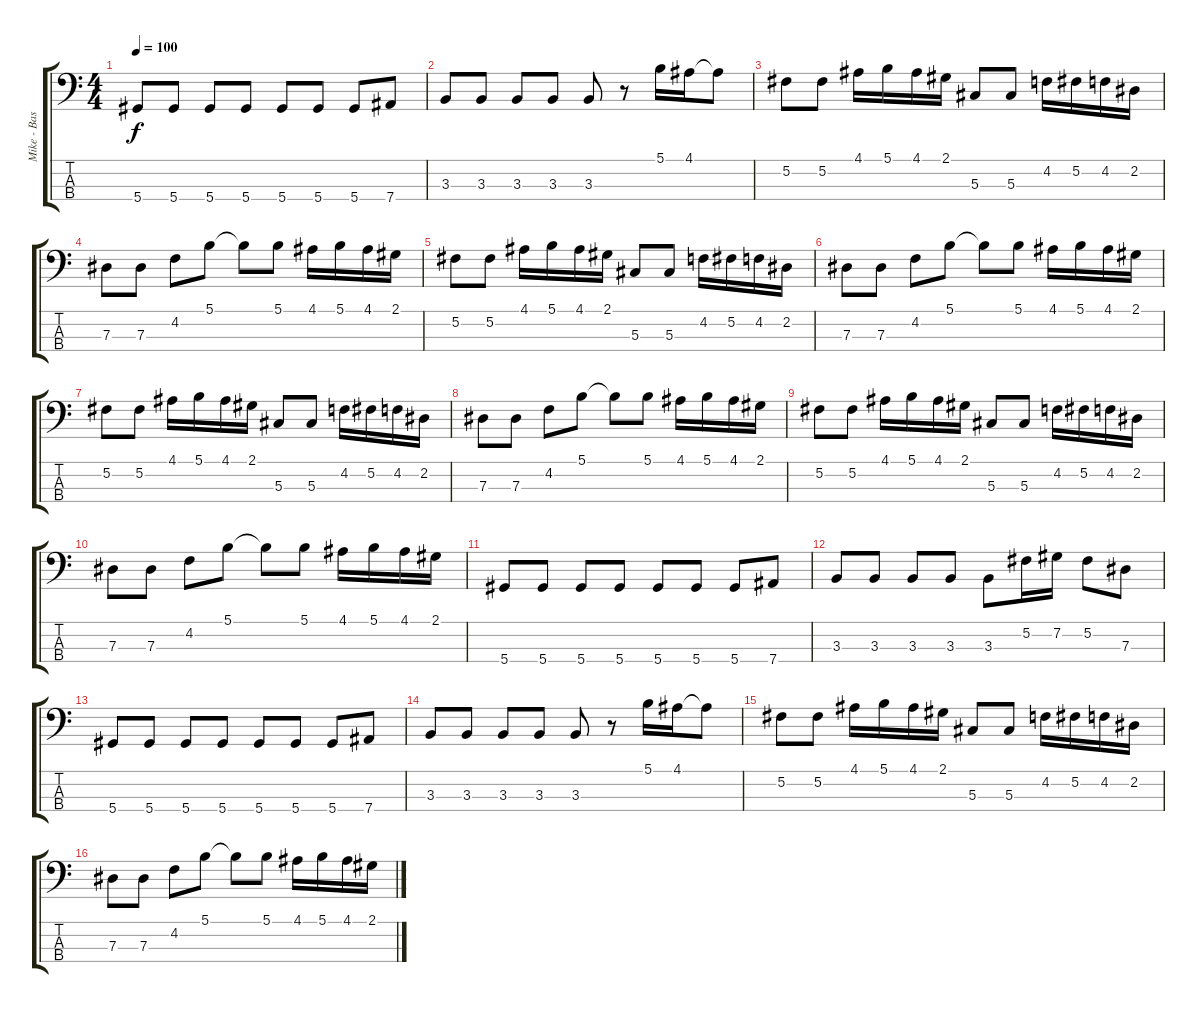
\track ("Mike - Bass Right" "Mike - Bas") {instrument electricbasspick}
\staff {score tabs}
\tuning (Gb2 Db2 Ab1 Eb1) {hide}
\ts (4 4)
\tempo 100
\clef f4
\ks c
5.4.8{dy f} 5.4.8 5.4.8 5.4.8 5.4.8 5.4.8 5.4.8 7.4.8 |
3.3.8 3.3.8 3.3.8 3.3.8 3.3.8 r.8 5.1.16 4.1.16 4.1{t}.8 |
5.2.8 5.2.8 4.1.16 5.1.16 4.1.16 2.1.16 5.3.8 5.3.8 4.2.16 5.2.16 4.2.16 2.2.16 |
7.3.8 7.3.8 4.2.8 5.1.8 5.1{t}.8 5.1.8 4.1.16 5.1.16 4.1.16 2.1.16 |
5.2.8 5.2.8 4.1.16 5.1.16 4.1.16 2.1.16 5.3.8 5.3.8 4.2.16 5.2.16 4.2.16 2.2.16 |
7.3.8 7.3.8 4.2.8 5.1.8 5.1{t}.8 5.1.8 4.1.16 5.1.16 4.1.16 2.1.16 |
5.2.8 5.2.8 4.1.16 5.1.16 4.1.16 2.1.16 5.3.8 5.3.8 4.2.16 5.2.16 4.2.16 2.2.16 |
7.3.8 7.3.8 4.2.8 5.1.8 5.1{t}.8 5.1.8 4.1.16 5.1.16 4.1.16 2.1.16 |
5.2.8 5.2.8 4.1.16 5.1.16 4.1.16 2.1.16 5.3.8 5.3.8 4.2.16 5.2.16 4.2.16 2.2.16 |
7.3.8 7.3.8 4.2.8 5.1.8 5.1{t}.8 5.1.8 4.1.16 5.1.16 4.1.16 2.1.16 |
5.4.8 5.4.8 5.4.8 5.4.8 5.4.8 5.4.8 5.4.8 7.4.8 |
3.3.8 3.3.8 3.3.8 3.3.8 3.3.8 5.2.16 7.2.16 5.2.8 7.3.8 |
5.4.8 5.4.8 5.4.8 5.4.8 5.4.8 5.4.8 5.4.8 7.4.8 |
3.3.8 3.3.8 3.3.8 3.3.8 3.3.8 r.8 5.1.16 4.1.16 4.1{t}.8 |
5.2.8 5.2.8 4.1.16 5.1.16 4.1.16 2.1.16 5.3.8 5.3.8 4.2.16 5.2.16 4.2.16 2.2.16 |
7.3.8 7.3.8 4.2.8 5.1.8 5.1{t}.8 5.1.8 4.1.16 5.1.16 4.1.16 2.1.16
